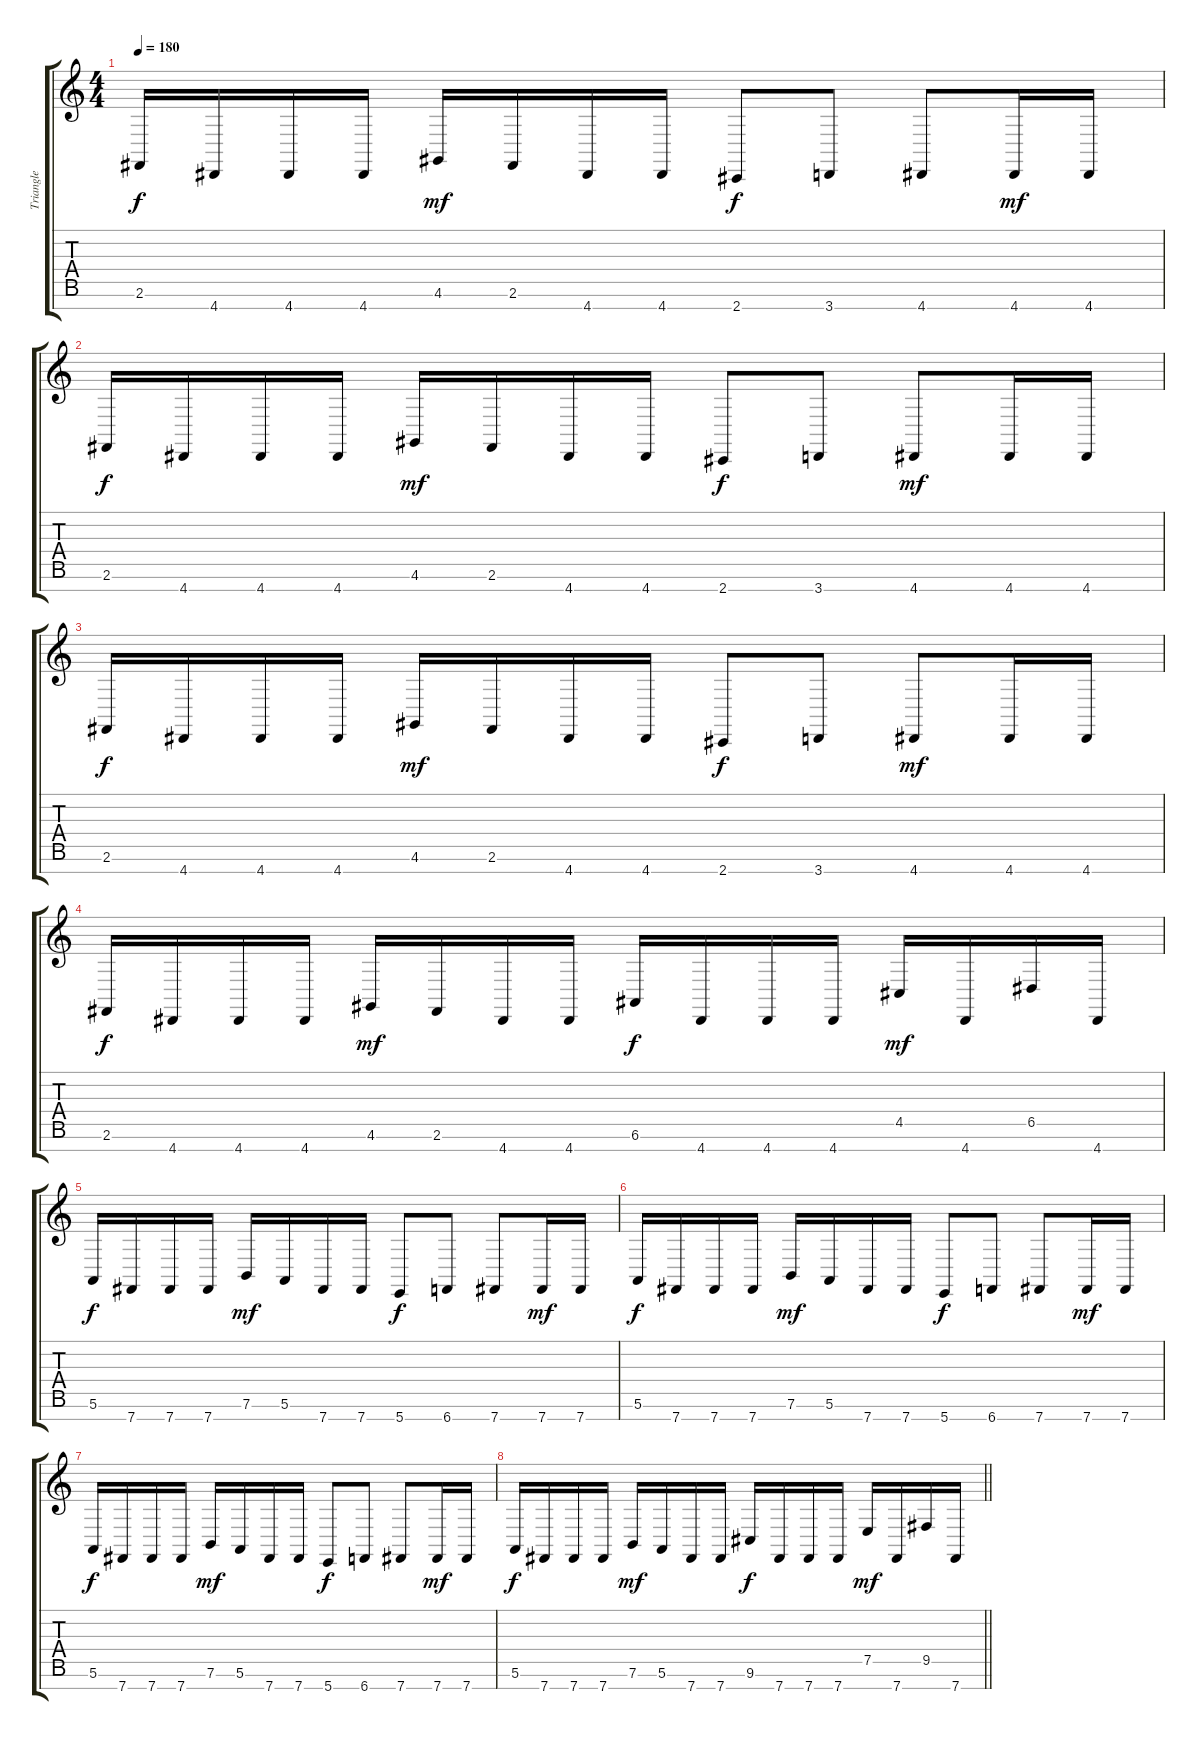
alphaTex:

\track ("Triangle" "Triangle") {instrument lead1square}
\staff {score tabs}
\tuning (E4 B3 G3 D3 A2 E2 B1) {hide}
\ts (4 4)
\tempo 180
\clef g2
\ks c
2.6.16{dy f} 4.7.16 4.7.16 4.7.16 4.6.16{dy mf} 2.6.16 4.7.16 4.7.16 2.7.8{dy f} 3.7.8 4.7.8 4.7.16{dy mf} 4.7.16 |
2.6.16{dy f} 4.7.16 4.7.16 4.7.16 4.6.16{dy mf} 2.6.16 4.7.16 4.7.16 2.7.8{dy f} 3.7.8 4.7.8{dy mf} 4.7.16 4.7.16 |
2.6.16{dy f} 4.7.16 4.7.16 4.7.16 4.6.16{dy mf} 2.6.16 4.7.16 4.7.16 2.7.8{dy f} 3.7.8 4.7.8{dy mf} 4.7.16 4.7.16 |
2.6.16{dy f} 4.7.16 4.7.16 4.7.16 4.6.16{dy mf} 2.6.16 4.7.16 4.7.16 6.6.16{dy f} 4.7.16 4.7.16 4.7.16 4.5.16{dy mf} 4.7.16 6.5.16 4.7.16 |
5.6.16{dy f} 7.7.16 7.7.16 7.7.16 7.6.16{dy mf} 5.6.16 7.7.16 7.7.16 5.7.8{dy f} 6.7.8 7.7.8 7.7.16{dy mf} 7.7.16 |
5.6.16{dy f} 7.7.16 7.7.16 7.7.16 7.6.16{dy mf} 5.6.16 7.7.16 7.7.16 5.7.8{dy f} 6.7.8 7.7.8 7.7.16{dy mf} 7.7.16 |
5.6.16{dy f} 7.7.16 7.7.16 7.7.16 7.6.16{dy mf} 5.6.16 7.7.16 7.7.16 5.7.8{dy f} 6.7.8 7.7.8 7.7.16{dy mf} 7.7.16 |
\barLineRight lightlight
5.6.16{dy f} 7.7.16 7.7.16 7.7.16 7.6.16{dy mf} 5.6.16 7.7.16 7.7.16 9.6.16{dy f} 7.7.16 7.7.16 7.7.16 7.5.16{dy mf} 7.7.16 9.5.16 7.7.16
